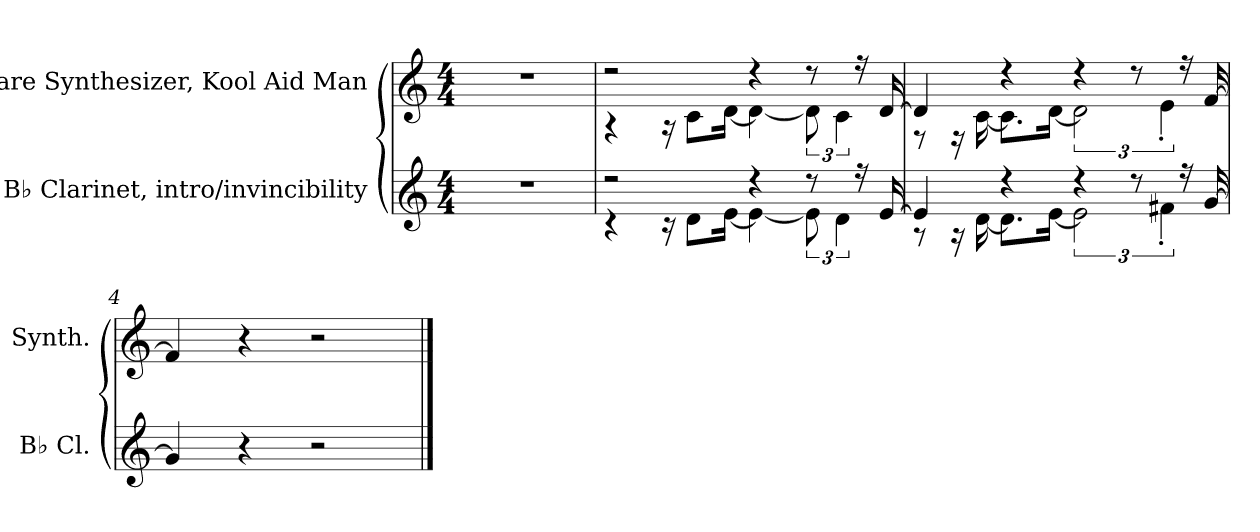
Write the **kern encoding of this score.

**kern	**kern
*part2	*part1
*staff2	*staff1
*I"B♭ Clarinet, intro/invincibility	*I"Square Synthesizer, Kool Aid Man
*I'B♭ Cl.	*I'Synth.
*clefG2	*clefG2
*ITrd1c2	*
*k[b-e-]	*k[]
*M4/4	*M4/4
*MM120	*MM120
=1	=1
1r	1r
=2	=2
*^	*^
2r	4r	2r	4r
.	16r	.	16r
.	8c\L	.	8c\L
.	[16d\Jk	.	[16d\Jk
4r	4d\_	4r	4d\_
8r	12d\]	8r	12d\]
.	6c\	.	6c\
16r	.	16r	.
[16d/	.	[16d/	.
=3	=3	=3	=3
4d/]	8r	4d/]	8r
.	16r	.	16r
.	[16c\	.	[16c\
4r	8.c\L]	4r	8.c\L]
.	[16d\Jk	.	[16d\Jk
4r	3d\]	4r	3d\]
8r	.	8r	.
.	6en'\	.	6e'\
16r	.	16r	.
[16f/	.	[16f/	.
*v	*v	*	*
*	*v	*v
=4	=4
4f/]	4f/]
4r	4r
2r	2r
==	==
*-	*-
